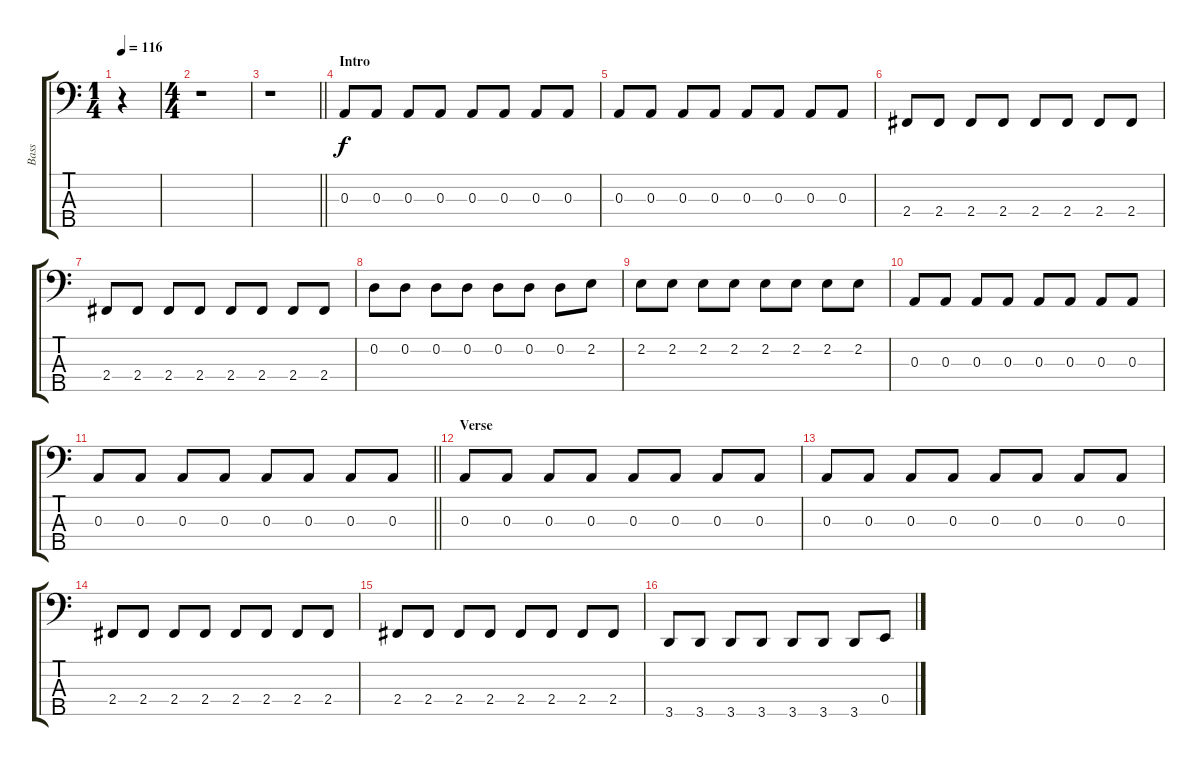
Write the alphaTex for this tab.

\track ("Bass" "Bass") {instrument electricbasspick}
\staff {score tabs}
\tuning (G2 D2 A1 E1 B0) {hide}
\ts (1 4)
\tempo 116
\clef f4
\ks c
r.4{dy f instrument electricbasspick} |
\ts (4 4)
r.1 |
\barLineRight lightlight
r.1 |
\section ("" "Intro")
0.3.8 0.3.8 0.3.8 0.3.8 0.3.8 0.3.8 0.3.8 0.3.8 |
0.3.8 0.3.8 0.3.8 0.3.8 0.3.8 0.3.8 0.3.8 0.3.8 |
2.4.8 2.4.8 2.4.8 2.4.8 2.4.8 2.4.8 2.4.8 2.4.8 |
2.4.8 2.4.8 2.4.8 2.4.8 2.4.8 2.4.8 2.4.8 2.4.8 |
0.2.8 0.2.8 0.2.8 0.2.8 0.2.8 0.2.8 0.2.8 2.2.8 |
2.2.8 2.2.8 2.2.8 2.2.8 2.2.8 2.2.8 2.2.8 2.2.8 |
0.3.8 0.3.8 0.3.8 0.3.8 0.3.8 0.3.8 0.3.8 0.3.8 |
\barLineRight lightlight
0.3.8 0.3.8 0.3.8 0.3.8 0.3.8 0.3.8 0.3.8 0.3.8 |
\section ("" "Verse")
0.3.8 0.3.8 0.3.8 0.3.8 0.3.8 0.3.8 0.3.8 0.3.8 |
0.3.8 0.3.8 0.3.8 0.3.8 0.3.8 0.3.8 0.3.8 0.3.8 |
2.4.8 2.4.8 2.4.8 2.4.8 2.4.8 2.4.8 2.4.8 2.4.8 |
2.4.8 2.4.8 2.4.8 2.4.8 2.4.8 2.4.8 2.4.8 2.4.8 |
3.5.8 3.5.8 3.5.8 3.5.8 3.5.8 3.5.8 3.5.8 0.4.8
